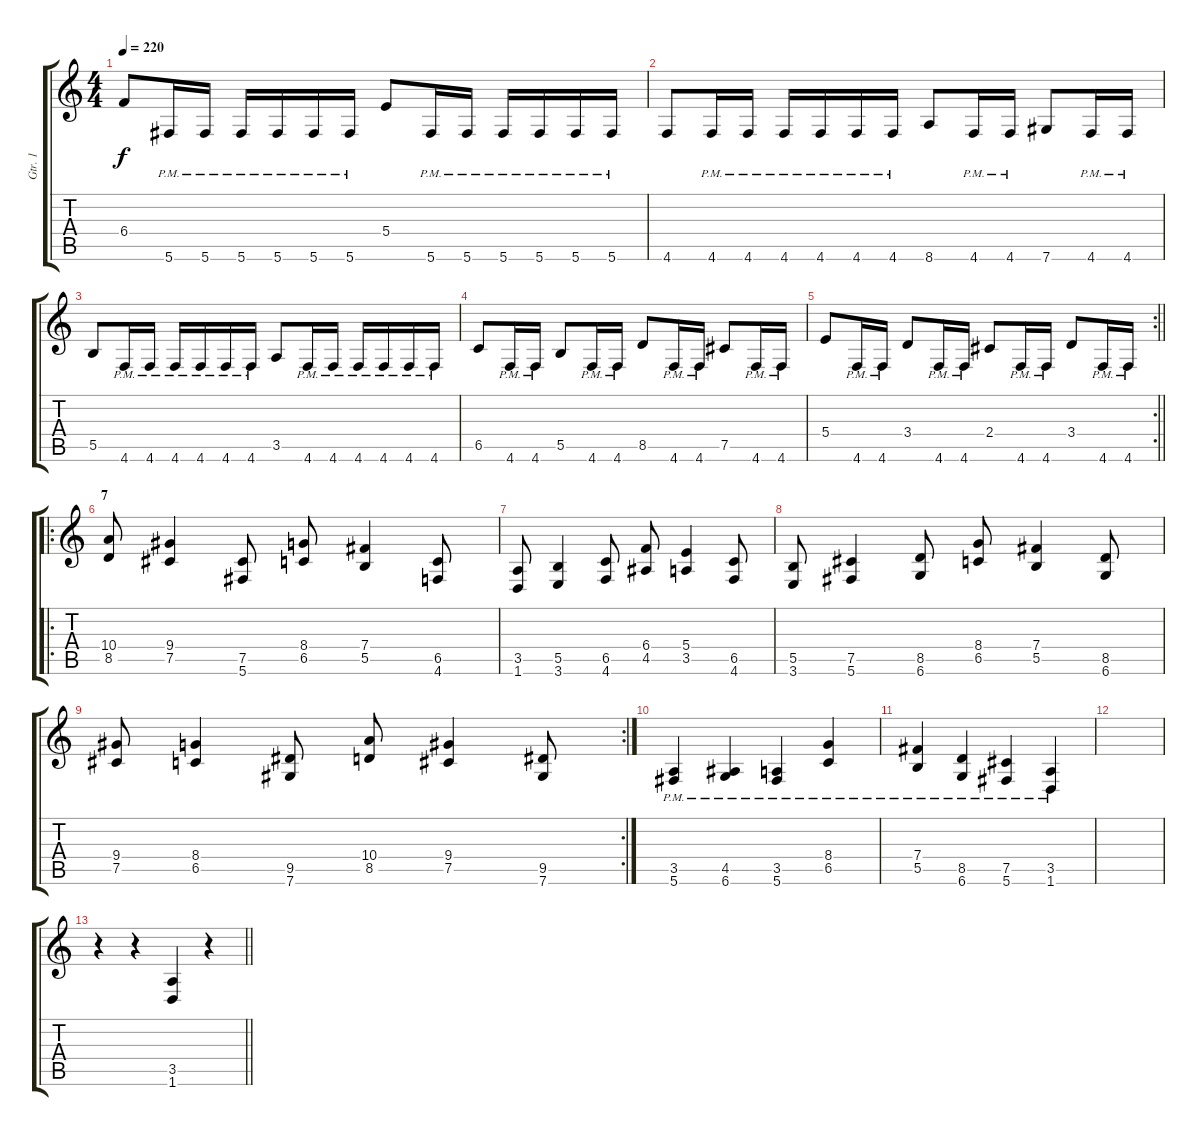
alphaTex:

\track ("Gtr. 1" "Gtr. 1") {instrument distortionguitar}
\staff {score tabs}
\tuning (Db4 Ab3 E3 B2 Gb2 Db2) {hide}
\ts (4 4)
\tempo 220
\clef g2
\ks c
6.4.8{dy f} 5.6{pm}.16 5.6{pm}.16 5.6{pm}.16 5.6{pm}.16 5.6{pm}.16 5.6{pm}.16 5.4.8 5.6{pm}.16 5.6{pm}.16 5.6{pm}.16 5.6{pm}.16 5.6{pm}.16 5.6{pm}.16 |
4.6.8 4.6{pm}.16 4.6{pm}.16 4.6{pm}.16 4.6{pm}.16 4.6{pm}.16 4.6{pm}.16 8.6.8 4.6{pm}.16 4.6{pm}.16 7.6.8 4.6{pm}.16 4.6{pm}.16 |
5.5.8 4.6{pm}.16 4.6{pm}.16 4.6{pm}.16 4.6{pm}.16 4.6{pm}.16 4.6{pm}.16 3.5.8 4.6{pm}.16 4.6{pm}.16 4.6{pm}.16 4.6{pm}.16 4.6{pm}.16 4.6{pm}.16 |
6.5.8 4.6{pm}.16 4.6{pm}.16 5.5.8 4.6{pm}.16 4.6{pm}.16 8.5.8 4.6{pm}.16 4.6{pm}.16 7.5.8 4.6{pm}.16 4.6{pm}.16 |
\rc 2
\barLineRight lightlight
5.4.8 4.6{pm}.16 4.6{pm}.16 3.4.8 4.6{pm}.16 4.6{pm}.16 2.4.8 4.6{pm}.16 4.6{pm}.16 3.4.8 4.6{pm}.16 4.6{pm}.16 |
\ro
\section ("" "7")
(10.4 8.5).8 (9.4 7.5).4 (7.5 5.6).8 (8.4 6.5).8 (7.4 5.5).4 (6.5 4.6).8 |
(3.5 1.6).8 (5.5 3.6).4 (6.5 4.6).8 (6.4 4.5).8 (5.4 3.5).4 (6.5 4.6).8 |
(5.5 3.6).8 (7.5 5.6).4 (8.5 6.6).8 (8.4 6.5).8 (7.4 5.5).4 (8.5 6.6).8 |
\rc 2
(9.4 7.5).8 (8.4 6.5).4 (9.5 7.6).8 (10.4 8.5).8 (9.4 7.5).4 (9.5 7.6).8 |
(3.5{pm} 5.6{pm}).4 (4.5{pm} 6.6{pm}).4 (3.5{pm} 5.6{pm}).4 (8.4{pm} 6.5{pm}).4 |
(7.4{pm} 5.5{pm}).4 (8.5{pm} 6.6{pm}).4 (7.5{pm} 5.6{pm}).4 (3.5{pm} 1.6{pm}).4 |
|
\barLineRight lightlight
r.4 r.4 (3.5 1.6).4 r.4
